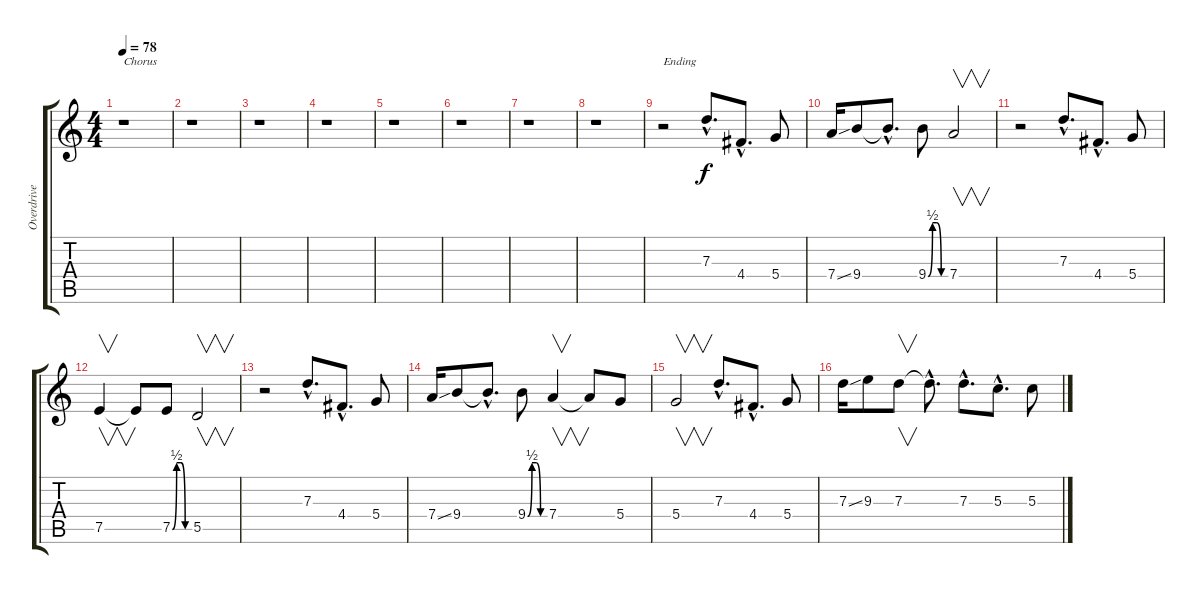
\track ("Overdrive Guitar" "Overdrive ") {instrument overdrivenguitar}
\staff {score tabs}
\tuning (E4 B3 G3 D3 A2 E2) {hide}
\ts (4 4)
\tempo 78
\clef g2
\ks c
r.1{txt "Chorus" dy f} |
r.1 |
r.1 |
r.1 |
r.1 |
r.1 |
r.1 |
r.1 |
r.2{txt "Ending"} 7.3{hac}.8{d} 4.4{hac}.8{d} 5.4.8 |
7.4{ss}.16 9.4.8 9.4{hac t}.8{d} 9.4{be (custom 0 0 15 2 30 2 45 0 60 0)}.8 7.4.2{v} |
r.2 7.3{hac}.8{d} 4.4{hac}.8{d} 5.4.8 |
7.5.4{v} 7.5{t}.8 7.5{be (custom 0 0 15 2 30 2 45 0 60 0)}.8 5.5.2{v} |
r.2 7.3{hac}.8{d} 4.4{hac}.8{d} 5.4.8 |
7.4{ss}.16 9.4.8 9.4{hac t}.8{d} 9.4{be (custom 0 0 15 2 30 2 45 0 60 0)}.8 7.4.4{v} 7.4{t}.8 5.4.8 |
5.4.2{v} 7.3{hac}.8{d} 4.4{hac}.8{d} 5.4.8 |
7.3{ss}.16 9.3.8 7.3.8{v} 7.3{hac t}.8{d} 7.3{hac}.8{d} 5.3{hac}.8{d} 5.3.8
